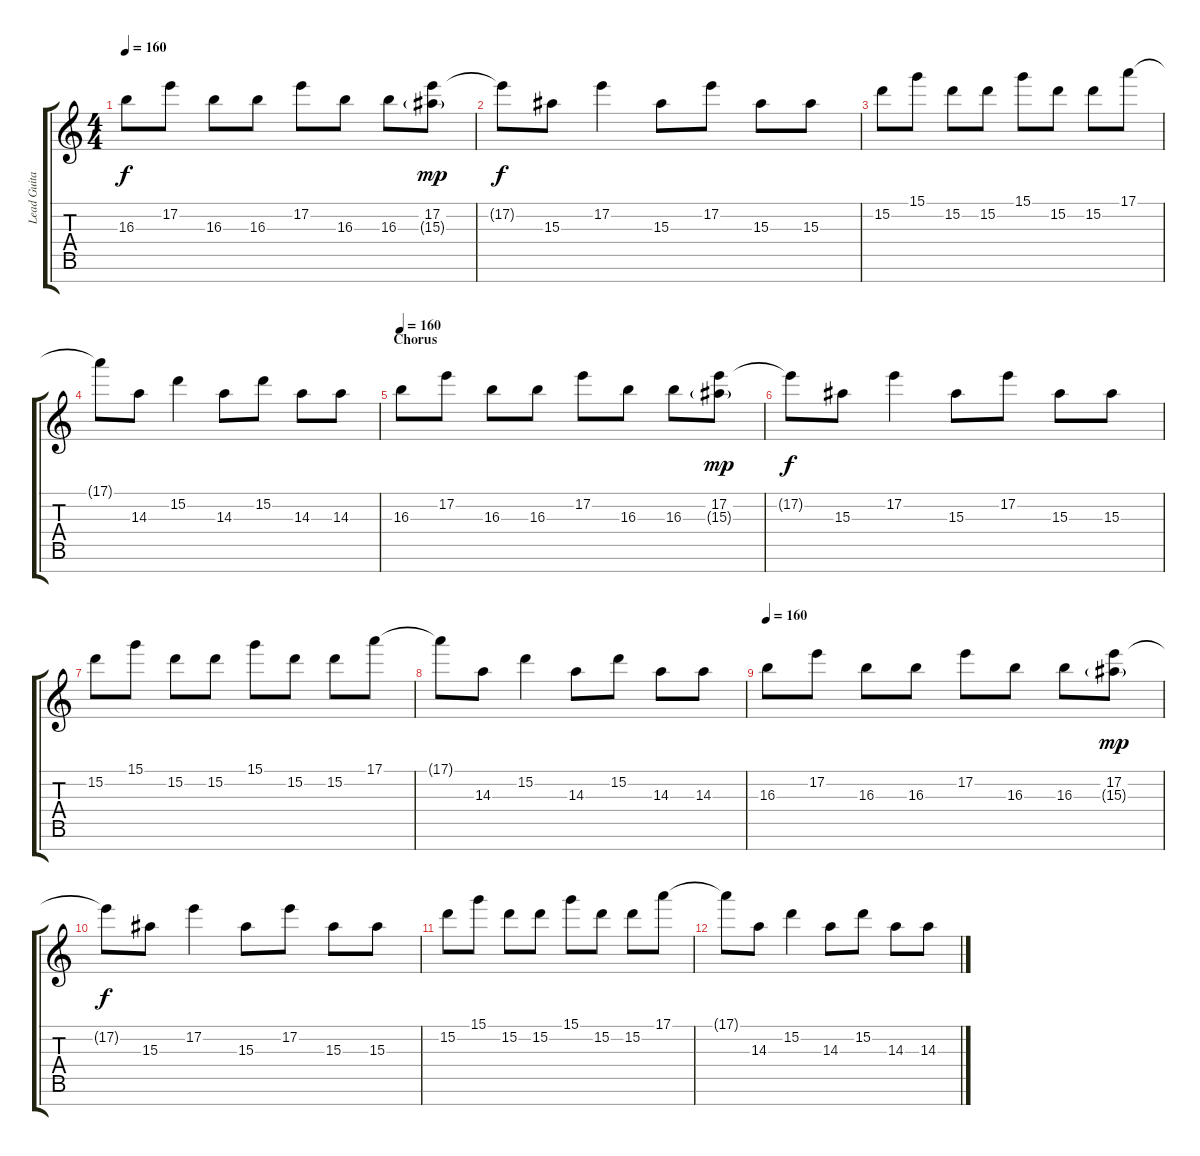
\track ("Lead Guitar" "Lead Guita") {instrument distortionguitar}
\staff {score tabs}
\tuning (E4 B3 G3 D3 A2 E2 B1) {hide}
\ts (4 4)
\tempo 160
\clef g2
\ks c
16.3.8{dy f} 17.2.8 16.3.8 16.3.8 17.2.8 16.3.8 16.3.8 (17.2 15.3{g}).8{dy mp} |
17.2{t}.8{dy f} 15.3.8 17.2.4 15.3.8 17.2.8 15.3.8 15.3.8 |
15.2.8 15.1.8 15.2.8 15.2.8 15.1.8 15.2.8 15.2.8 17.1.8 |
17.1{t}.8 14.3.8 15.2.4 14.3.8 15.2.8 14.3.8 14.3.8 |
\section ("" "Chorus")
\tempo 160
16.3.8 17.2.8 16.3.8 16.3.8 17.2.8 16.3.8 16.3.8 (17.2 15.3{g}).8{dy mp} |
17.2{t}.8{dy f} 15.3.8 17.2.4 15.3.8 17.2.8 15.3.8 15.3.8 |
15.2.8 15.1.8 15.2.8 15.2.8 15.1.8 15.2.8 15.2.8 17.1.8 |
17.1{t}.8 14.3.8 15.2.4 14.3.8 15.2.8 14.3.8 14.3.8 |
\tempo 160
16.3.8 17.2.8 16.3.8 16.3.8 17.2.8 16.3.8 16.3.8 (17.2 15.3{g}).8{dy mp} |
17.2{t}.8{dy f} 15.3.8 17.2.4 15.3.8 17.2.8 15.3.8 15.3.8 |
15.2.8 15.1.8 15.2.8 15.2.8 15.1.8 15.2.8 15.2.8 17.1.8 |
17.1{t}.8 14.3.8 15.2.4 14.3.8 15.2.8 14.3.8 14.3.8
